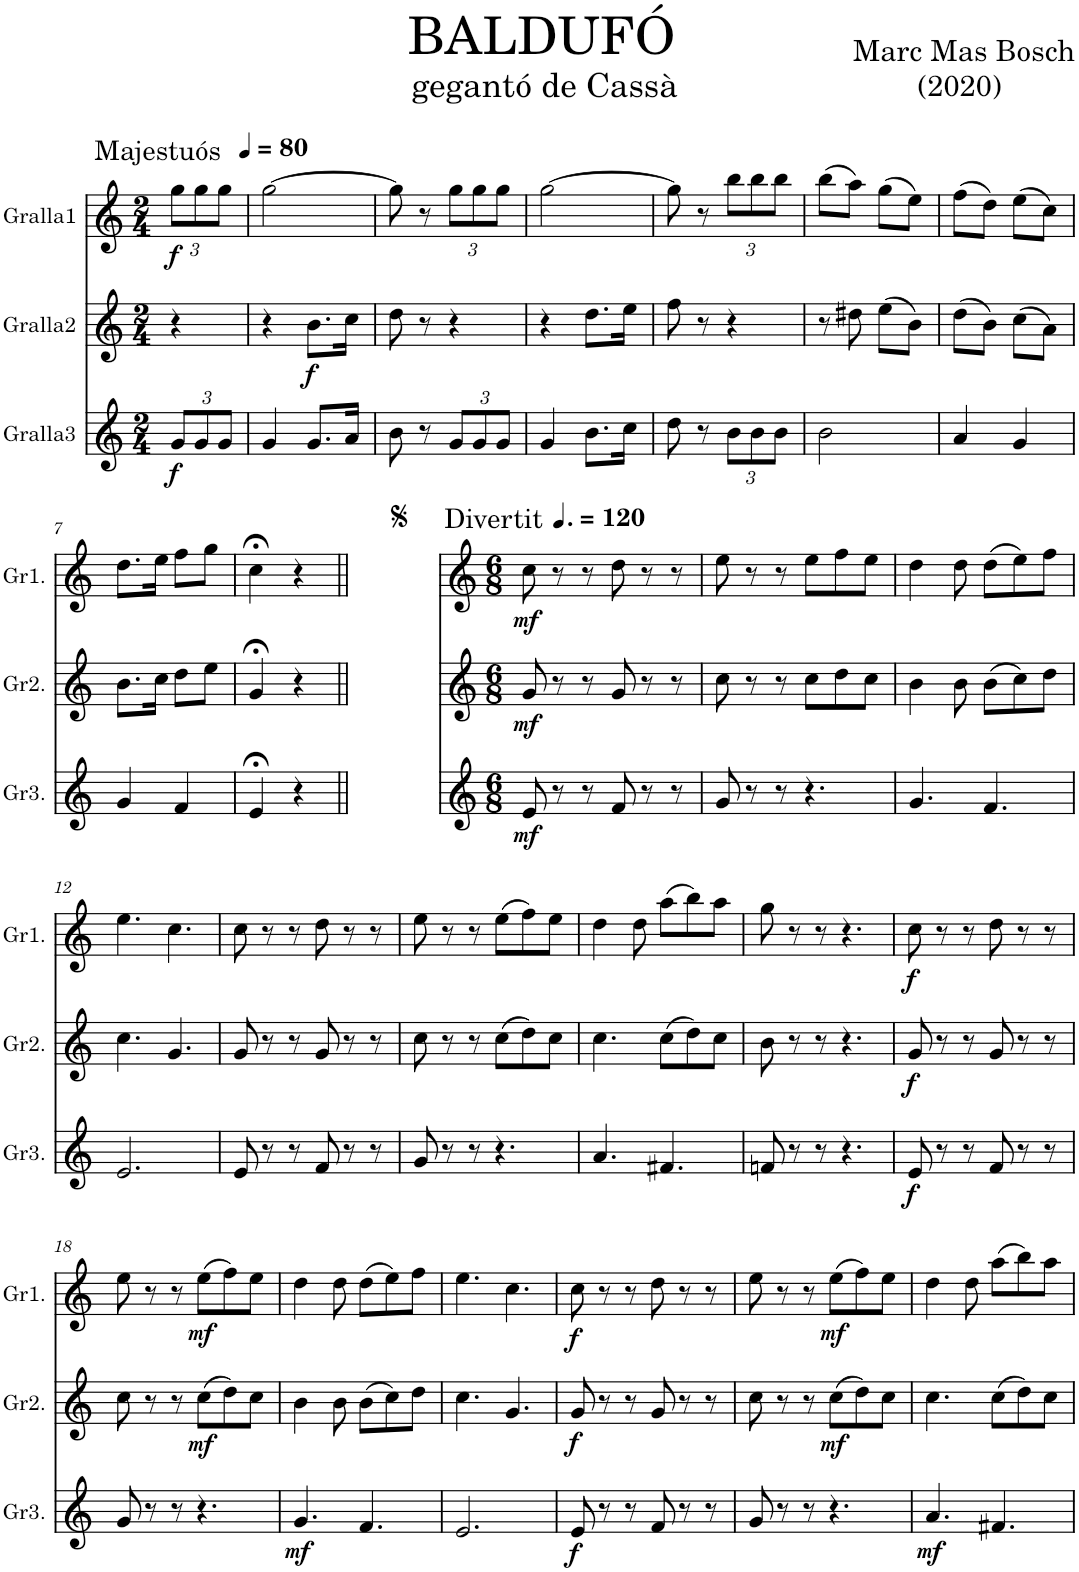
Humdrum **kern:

**kern	**dynam	**kern	**dynam	**kern	**dynam
*part3	*part3	*part2	*part2	*part1	*part1
*staff3	*staff3	*staff2	*staff2	*staff1	*staff1
*I"Gralla3	*	*I"Gralla2	*	*I"Gralla1	*
*I'Gr3.	*	*I'Gr2.	*	*I'Gr1.	*
*clefG2	*	*clefG2	*	*clefG2	*
*k[]	*	*k[]	*	*k[]	*
*M2/4	*	*M2/4	*	*M2/4	*
*MM80	*	*MM80	*	*MM80	*
*Xbrackettup	*	*	*	*Xbrackettup	*
=	=	=	=	=	=
!	!	!	!	!LO:TX:a:t=Majestuós	!
!	!LO:DY:b	!	!	!	!LO:DY:b
12g/L	f	4r	.	12gg\L	f
12g/	.	.	.	12gg\	.
12g/J	.	.	.	12gg\J	.
=1	=1	=1	=1	=1	=1
4g/	.	4r	.	[>2gg\	.
!	!	!	!LO:DY:b	!	!
8.g/L	.	8.b\L	f	.	.
16a/Jk	.	16cc\Jk	.	.	.
=2	=2	=2	=2	=2	=2
8b\	.	8dd\	.	8gg\]	.
8r	.	8r	.	8r	.
12g/L	.	4r	.	12gg\L	.
12g/	.	.	.	12gg\	.
12g/J	.	.	.	12gg\J	.
=3	=3	=3	=3	=3	=3
4g/	.	4r	.	[>2gg\	.
8.b\L	.	8.dd\L	.	.	.
16cc\Jk	.	16ee\Jk	.	.	.
=4	=4	=4	=4	=4	=4
8dd\	.	8ff\	.	8gg\]	.
8r	.	8r	.	8r	.
12b\L	.	4r	.	12bb\L	.
12b\	.	.	.	12bb\	.
12b\J	.	.	.	12bb\J	.
=5	=5	=5	=5	=5	=5
2b\	.	8r	.	(>8bb\L	.
.	.	8dd#X\	.	8aa\J)	.
.	.	(>8ee\L	.	(>8gg\L	.
.	.	8b\J)	.	8ee\J)	.
=6	=6	=6	=6	=6	=6
4a/	.	(>8dd\L	.	(>8ff\L	.
.	.	8b\J)	.	8dd\J)	.
4g/	.	(>8cc\L	.	(>8ee\L	.
.	.	8a\J)	.	8cc\J)	.
!!LO:LB:g=z
=7	=7	=7	=7	=7	=7
4g/	.	8.b\L	.	8.dd\L	.
.	.	16cc\Jk	.	16ee\Jk	.
4f/	.	8dd\L	.	8ff\L	.
.	.	8ee\J	.	8gg\J	.
=8	=8	=8	=8	=8	=8
4e;</	.	4g;</	.	4cc;<\	.
4r	.	4r	.	4r	.
=9||	=9||	=9||	=9||	=9||	=9||
*M6/8	*	*M6/8	*	*M6/8	*
*	*	*	*	*MM180	*
!	!	!	!	!LO:TX:a:t=Divertit	!
!	!LO:DY:b	!	!LO:DY:b	!	!LO:DY:b
8e/	mf	8g/	mf	8cc\	mf
8r	.	8r	.	8r	.
8r	.	8r	.	8r	.
8f/	.	8g/	.	8dd\	.
8r	.	8r	.	8r	.
8r	.	8r	.	8r	.
=10	=10	=10	=10	=10	=10
8g/	.	8cc\	.	8ee\	.
8r	.	8r	.	8r	.
8r	.	8r	.	8r	.
4.r	.	8cc\L	.	8ee\L	.
.	.	8dd\	.	8ff\	.
.	.	8cc\J	.	8ee\J	.
=11	=11	=11	=11	=11	=11
4.g/	.	4b\	.	4dd\	.
.	.	8b\	.	8dd\	.
4.f/	.	(>8b\L	.	(>8dd\L	.
.	.	8cc\)	.	8ee\)	.
.	.	8dd\J	.	8ff\J	.
!!LO:LB:g=z
=12	=12	=12	=12	=12	=12
2.e/	.	4.cc\	.	4.ee\	.
.	.	4.g/	.	4.cc\	.
=13	=13	=13	=13	=13	=13
8e/	.	8g/	.	8cc\	.
8r	.	8r	.	8r	.
8r	.	8r	.	8r	.
8f/	.	8g/	.	8dd\	.
8r	.	8r	.	8r	.
8r	.	8r	.	8r	.
=14	=14	=14	=14	=14	=14
8g/	.	8cc\	.	8ee\	.
8r	.	8r	.	8r	.
8r	.	8r	.	8r	.
4.r	.	(>8cc\L	.	(>8ee\L	.
.	.	8dd\)	.	8ff\)	.
.	.	8cc\J	.	8ee\J	.
=15	=15	=15	=15	=15	=15
4.a/	.	4.cc\	.	4dd\	.
.	.	.	.	8dd\	.
4.f#X/	.	(>8cc\L	.	(>8aa\L	.
.	.	8dd\)	.	8bb\)	.
.	.	8cc\J	.	8aa\J	.
=16	=16	=16	=16	=16	=16
8fn/	.	8b\	.	8gg\	.
8r	.	8r	.	8r	.
8r	.	8r	.	8r	.
4.r	.	4.r	.	4.r	.
=17	=17	=17	=17	=17	=17
!	!LO:DY:b	!	!LO:DY:b	!	!LO:DY:b
8e/	f	8g/	f	8cc\	f
8r	.	8r	.	8r	.
8r	.	8r	.	8r	.
8f/	.	8g/	.	8dd\	.
8r	.	8r	.	8r	.
8r	.	8r	.	8r	.
!!LO:LB:g=z
=18	=18	=18	=18	=18	=18
8g/	.	8cc\	.	8ee\	.
8r	.	8r	.	8r	.
8r	.	8r	.	8r	.
!	!	!	!LO:DY:b	!	!LO:DY:b
4.r	.	(>8cc\L	mf	(>8ee\L	mf
.	.	8dd\)	.	8ff\)	.
.	.	8cc\J	.	8ee\J	.
=19	=19	=19	=19	=19	=19
!	!LO:DY:b	!	!	!	!
4.g/	mf	4b\	.	4dd\	.
.	.	8b\	.	8dd\	.
4.f/	.	(>8b\L	.	(>8dd\L	.
.	.	8cc\)	.	8ee\)	.
.	.	8dd\J	.	8ff\J	.
=20	=20	=20	=20	=20	=20
2.e/	.	4.cc\	.	4.ee\	.
.	.	4.g/	.	4.cc\	.
=21	=21	=21	=21	=21	=21
!	!LO:DY:b	!	!LO:DY:b	!	!LO:DY:b
8e/	f	8g/	f	8cc\	f
8r	.	8r	.	8r	.
8r	.	8r	.	8r	.
8f/	.	8g/	.	8dd\	.
8r	.	8r	.	8r	.
8r	.	8r	.	8r	.
=22	=22	=22	=22	=22	=22
8g/	.	8cc\	.	8ee\	.
8r	.	8r	.	8r	.
8r	.	8r	.	8r	.
!	!	!	!LO:DY:b	!	!LO:DY:b
4.r	.	(>8cc\L	mf	(>8ee\L	mf
.	.	8dd\)	.	8ff\)	.
.	.	8cc\J	.	8ee\J	.
=23	=23	=23	=23	=23	=23
!	!LO:DY:b	!	!	!	!
4.a/	mf	4.cc\	.	4dd\	.
.	.	.	.	8dd\	.
4.f#X/	.	(>8cc\L	.	(>8aa\L	.
.	.	8dd\)	.	8bb\)	.
.	.	8cc\J	.	8aa\J	.
=	=	=	=	=	=
*-	*-	*-	*-	*-	*-
